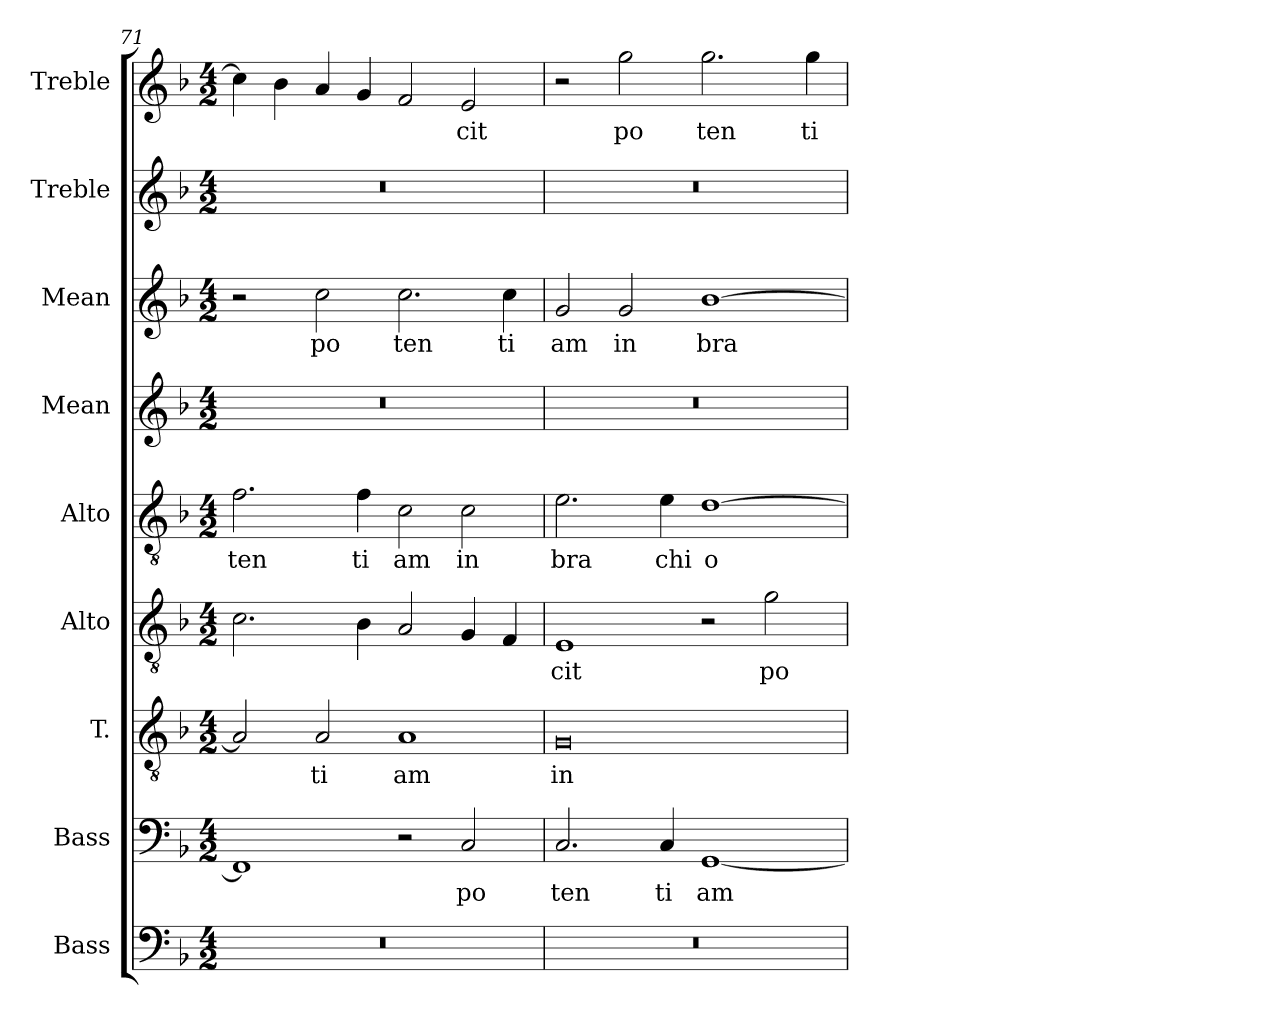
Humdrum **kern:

**kern	**kern	**text	**kern	**text	**kern	**text	**kern	**text	**kern	**kern	**text	**kern	**kern	**text
*part9	*part8	*part8	*part7	*part7	*part6	*part6	*part5	*part5	*part4	*part3	*part3	*part2	*part1	*part1
*staff9	*staff8	*staff8	*staff7	*staff7	*staff6	*staff6	*staff5	*staff5	*staff4	*staff3	*staff3	*staff2	*staff1	*staff1
*I"Bass	*I"Bass	*	*I"T.	*	*I"Alto	*	*I"Alto	*	*I"Mean	*I"Mean	*	*I"Treble	*I"Treble	*
*I'B.	*I'B.	*	*I'T.	*	*I'A2.	*	*I'A1.	*	*I'M.	*I'M.	*	*I'Tr.	*I'Tr.	*
*clefF4	*clefF4	*	*clefGv2	*	*clefGv2	*	*clefGv2	*	*clefG2	*clefG2	*	*clefG2	*clefG2	*
*	*	*	*ITrd7c12	*	*ITrd7c12	*	*ITrd7c12	*	*	*	*	*	*	*
*k[b-]	*k[b-]	*	*k[b-]	*	*k[b-]	*	*k[b-]	*	*k[b-]	*k[b-]	*	*k[b-]	*k[b-]	*
*F:	*F:	*	*F:	*	*F:	*	*F:	*	*F:	*F:	*	*F:	*F:	*
*M4/2	*M4/2	*	*M4/2	*	*M4/2	*	*M4/2	*	*M4/2	*M4/2	*	*M4/2	*M4/2	*
=71	=71	=71	=71	=71	=71	=71	=71	=71	=71	=71	=71	=71	=71	=71
!LO:N:vis=1	!	!	!	!	!	!	!	!	!	!	!	!	!	!
!	!	!	!	!	!	!	!	!LO:LY:b:color=#000000	!LO:N:vis=1	!	!	!LO:N:vis=1	!	!
0r	1FFi]	.	2AAi/]	.	2.Ci\	.	2.Fi\	ten	0r	2r	.	0r	4cci\]	.
.	.	.	.	.	.	.	.	.	.	.	.	.	4b-i\	.
!	!	!	!	!LO:LY:b:color=#000000	!	!	!	!	!	!	!	!	!	!
!	!	!	!	!	!	!	!	!	!	!	!LO:LY:b:color=#000000	!	!	!
.	.	.	2AAi/	ti	.	.	.	.	.	2cci\	po	.	4ai/	.
!	!	!	!	!	!	!	!	!LO:LY:b:color=#000000	!	!	!	!	!	!
.	.	.	.	.	4BB-i\	.	4Fi\	ti	.	.	.	.	4gi/	.
!	!	!	!	!LO:LY:b:color=#000000	!	!	!	!	!	!	!	!	!	!
!	!	!	!	!	!	!	!	!LO:LY:b:color=#000000	!	!	!	!	!	!
!	!	!	!	!	!	!	!	!	!	!	!LO:LY:b:color=#000000	!	!	!
.	2r	.	1AAi	am	2AAi/	.	2Ci\	am	.	2.cci\	ten	.	2fi/	.
!	!	!LO:LY:b:color=#000000	!	!	!	!	!	!	!	!	!	!	!	!
!	!	!	!	!	!	!	!	!LO:LY:b:color=#000000	!	!	!	!	!	!
!	!	!	!	!	!	!	!	!	!	!	!	!	!	!LO:LY:b:color=#000000
.	2Ci/	po	.	.	4GGi/	.	2Ci\	in	.	.	.	.	2ei/	cit
!	!	!	!	!	!	!	!	!	!	!	!LO:LY:b:color=#000000	!	!	!
.	.	.	.	.	4FFi/	.	.	.	.	4cci\	ti	.	.	.
=72	=72	=72	=72	=72	=72	=72	=72	=72	=72	=72	=72	=72	=72	=72
!LO:N:vis=1	!	!	!	!	!	!	!	!	!	!	!	!	!	!
!	!	!LO:LY:b:color=#000000	!	!	!	!	!	!	!	!	!	!	!	!
!	!	!	!	!LO:LY:b:color=#000000	!	!	!	!	!	!	!	!	!	!
!	!	!	!	!	!	!LO:LY:b:color=#000000	!	!	!	!	!	!	!	!
!	!	!	!	!	!	!	!	!LO:LY:b:color=#000000	!LO:N:vis=1	!	!	!	!	!
!	!	!	!	!	!	!	!	!	!	!	!LO:LY:b:color=#000000	!LO:N:vis=1	!	!
0r	2.Ci/	ten	0GGi	in	1EEi	cit	2.Ei\	bra	0r	2gi/	am	0r	2r	.
!	!	!	!	!	!	!	!	!	!	!	!LO:LY:b:color=#000000	!	!	!
!	!	!	!	!	!	!	!	!	!	!	!	!	!	!LO:LY:b:color=#000000
.	.	.	.	.	.	.	.	.	.	2gi/	in	.	2ggi\	po
!	!	!LO:LY:b:color=#000000	!	!	!	!	!	!	!	!	!	!	!	!
!	!	!	!	!	!	!	!	!LO:LY:b:color=#000000	!	!	!	!	!	!
.	4Ci/	ti	.	.	.	.	4Ei\	chi	.	.	.	.	.	.
!	!	!LO:LY:b:color=#000000	!	!	!	!	!	!	!	!	!	!	!	!
!	!	!	!	!	!	!	!	!LO:LY:b:color=#000000	!	!	!	!	!	!
!	!	!	!	!	!	!	!	!	!	!	!LO:LY:b:color=#000000	!	!	!
!	!	!	!	!	!	!	!	!	!	!	!	!	!	!LO:LY:b:color=#000000
.	[<1GGi	am	.	.	2r	.	[>1Di	o	.	[<1b-i	bra	.	2.ggi\	ten
!	!	!	!	!	!	!LO:LY:b:color=#000000	!	!	!	!	!	!	!	!
.	.	.	.	.	2Gi\	po	.	.	.	.	.	.	.	.
!	!	!	!	!	!	!	!	!	!	!	!	!	!	!LO:LY:b:color=#000000
.	.	.	.	.	.	.	.	.	.	.	.	.	4ggi\	ti
=	=	=	=	=	=	=	=	=	=	=	=	=	=	=
*-	*-	*-	*-	*-	*-	*-	*-	*-	*-	*-	*-	*-	*-	*-
